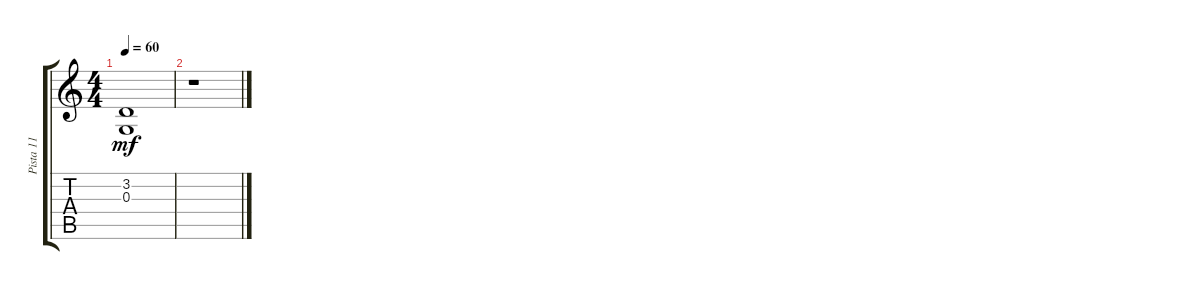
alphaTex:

\track ("Pista 11" "Pista 11") {instrument pad4choir}
\staff {score tabs}
\tuning (E4 B3 G3 D3 A2 E2) {hide}
\ts (4 4)
\tempo 60
\clef g2
\ks c
(3.2 0.3).1{dy mf} |
r.1
